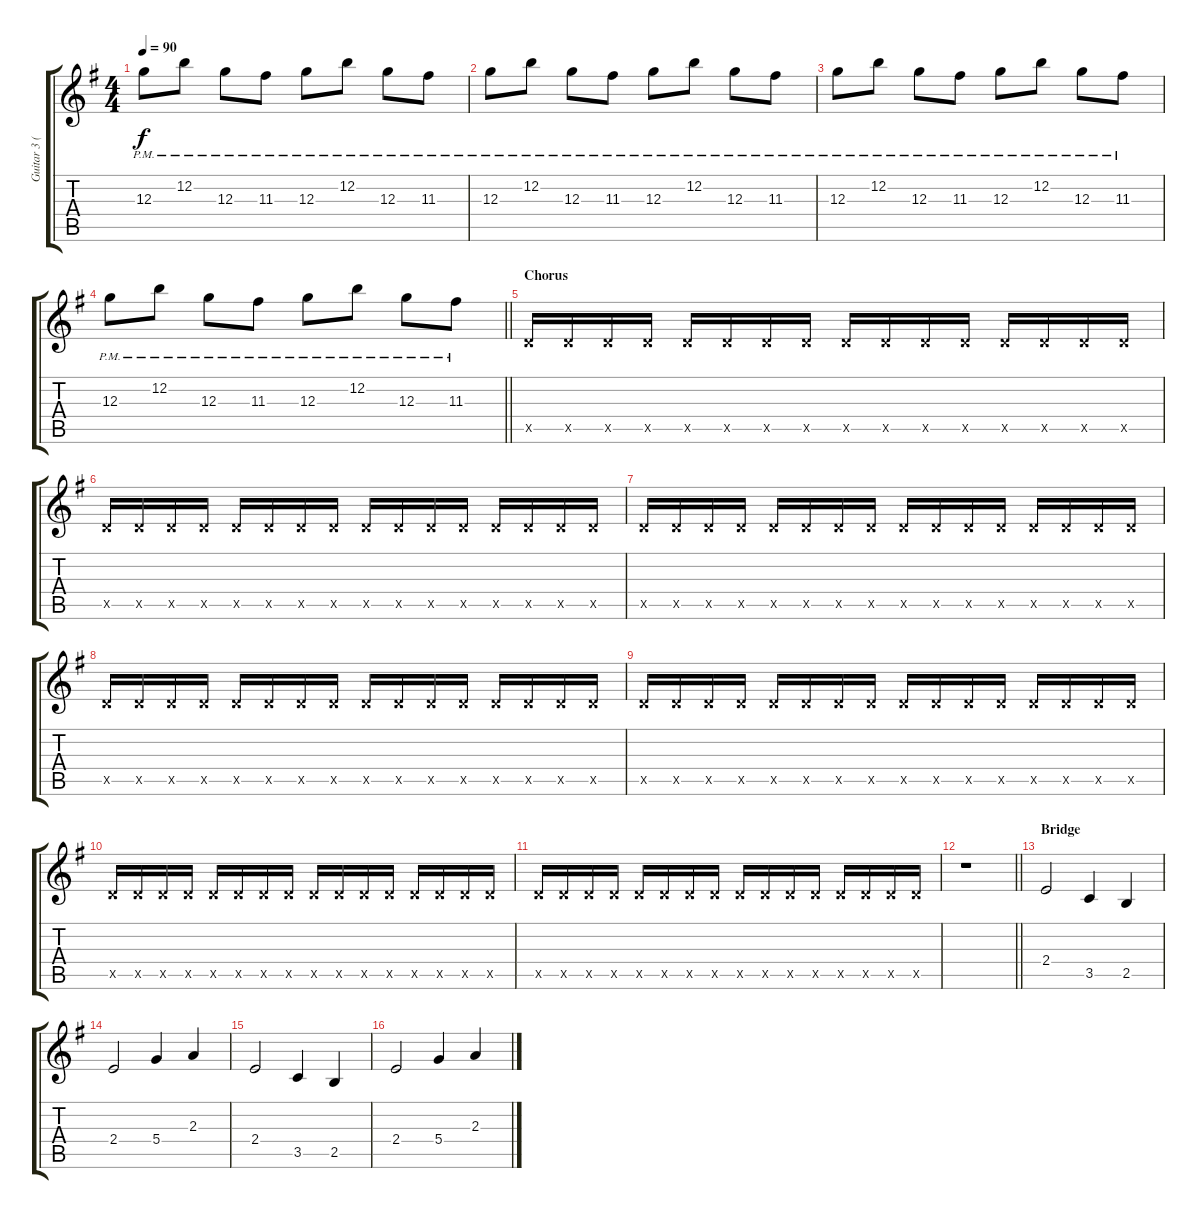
\track ("Guitar 3 (Jamie)" "Guitar 3 (") {instrument electricguitarclean}
\staff {score tabs}
\tuning (E4 B3 G3 D3 A2 E2) {hide}
\ts (4 4)
\tempo 90
\clef g2
\ks g
12.3{pm}.8{dy f} 12.2{pm}.8 12.3{pm}.8 11.3{pm}.8 12.3{pm}.8 12.2{pm}.8 12.3{pm}.8 11.3{pm}.8 |
12.3{pm}.8 12.2{pm}.8 12.3{pm}.8 11.3{pm}.8 12.3{pm}.8 12.2{pm}.8 12.3{pm}.8 11.3{pm}.8 |
12.3{pm}.8 12.2{pm}.8 12.3{pm}.8 11.3{pm}.8 12.3{pm}.8 12.2{pm}.8 12.3{pm}.8 11.3{pm}.8 |
\barLineRight lightlight
12.3{pm}.8 12.2{pm}.8 12.3{pm}.8 11.3{pm}.8 12.3{pm}.8 12.2{pm}.8 12.3{pm}.8 11.3{pm}.8 |
\section ("" "Chorus")
5.5{x}.16 5.5{x}.16 5.5{x}.16 5.5{x}.16 5.5{x}.16 5.5{x}.16 5.5{x}.16 5.5{x}.16 5.5{x}.16 5.5{x}.16 5.5{x}.16 5.5{x}.16 5.5{x}.16 5.5{x}.16 5.5{x}.16 5.5{x}.16 |
5.5{x}.16 5.5{x}.16 5.5{x}.16 5.5{x}.16 5.5{x}.16 5.5{x}.16 5.5{x}.16 5.5{x}.16 5.5{x}.16 5.5{x}.16 5.5{x}.16 5.5{x}.16 5.5{x}.16 5.5{x}.16 5.5{x}.16 5.5{x}.16 |
5.5{x}.16 5.5{x}.16 5.5{x}.16 5.5{x}.16 5.5{x}.16 5.5{x}.16 5.5{x}.16 5.5{x}.16 5.5{x}.16 5.5{x}.16 5.5{x}.16 5.5{x}.16 5.5{x}.16 5.5{x}.16 5.5{x}.16 5.5{x}.16 |
5.5{x}.16 5.5{x}.16 5.5{x}.16 5.5{x}.16 5.5{x}.16 5.5{x}.16 5.5{x}.16 5.5{x}.16 5.5{x}.16 5.5{x}.16 5.5{x}.16 5.5{x}.16 5.5{x}.16 5.5{x}.16 5.5{x}.16 5.5{x}.16 |
5.5{x}.16 5.5{x}.16 5.5{x}.16 5.5{x}.16 5.5{x}.16 5.5{x}.16 5.5{x}.16 5.5{x}.16 5.5{x}.16 5.5{x}.16 5.5{x}.16 5.5{x}.16 5.5{x}.16 5.5{x}.16 5.5{x}.16 5.5{x}.16 |
5.5{x}.16 5.5{x}.16 5.5{x}.16 5.5{x}.16 5.5{x}.16 5.5{x}.16 5.5{x}.16 5.5{x}.16 5.5{x}.16 5.5{x}.16 5.5{x}.16 5.5{x}.16 5.5{x}.16 5.5{x}.16 5.5{x}.16 5.5{x}.16 |
5.5{x}.16 5.5{x}.16 5.5{x}.16 5.5{x}.16 5.5{x}.16 5.5{x}.16 5.5{x}.16 5.5{x}.16 5.5{x}.16 5.5{x}.16 5.5{x}.16 5.5{x}.16 5.5{x}.16 5.5{x}.16 5.5{x}.16 5.5{x}.16 |
\barLineRight lightlight
r.1 |
\section ("" "Bridge")
2.4.2 3.5.4 2.5.4 |
2.4.2 5.4.4 2.3.4 |
2.4.2 3.5.4 2.5.4 |
2.4.2 5.4.4 2.3.4
